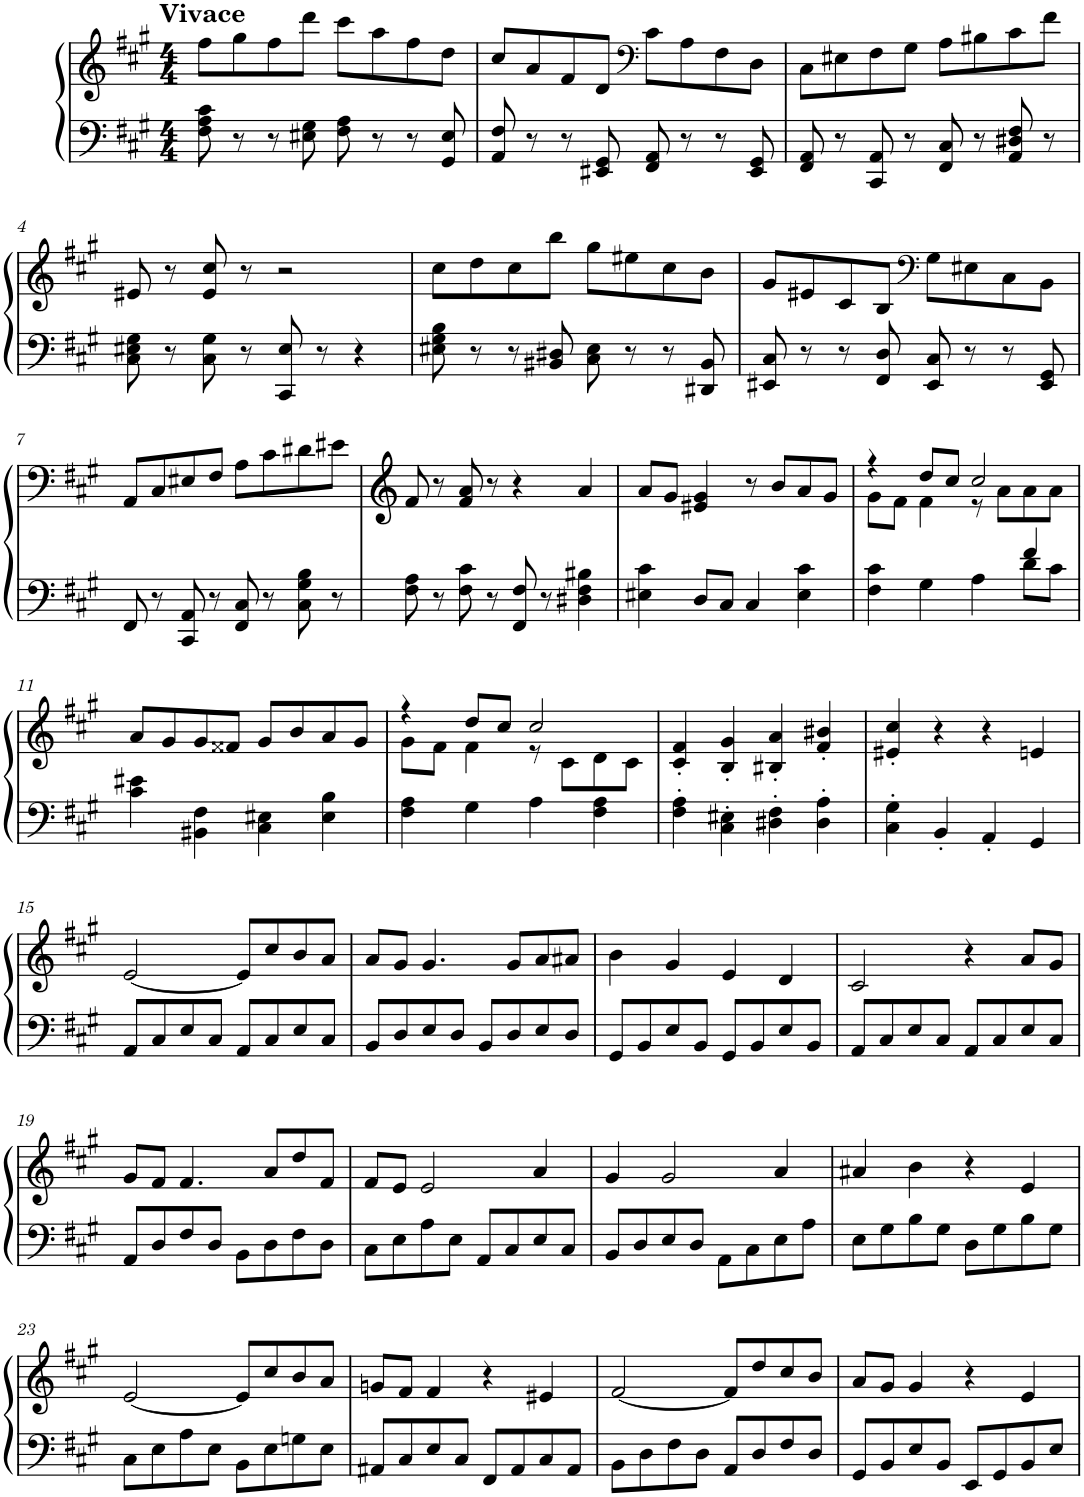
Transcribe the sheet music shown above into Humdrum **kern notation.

**kern	**kern
*part1	*part1
*staff2	*staff1
*I"Piano	*
*I'Pno.	*
*clefF4	*clefG2
*k[f#c#g#]	*k[f#c#g#]
*M4/4	*M4/4
=1	=1
!	!LO:TX:a:B:t=Vivace
8F#\ 8A\ 8c#\	8ff#\L
8r	8gg#\
8r	8ff#\
8E#X\ 8G#\	8ddd\J
8F#\ 8A\	8ccc#\L
8r	8aa\
8r	8ff#\
8GG#/ 8E#/	8dd\J
=2	=2
8AA/ 8F#/	8cc#/L
8r	8a/
8r	8f#/
8EE#X/ 8GG#/	8d/J
*	*clefF4
8FF#/ 8AA/	8c#\L
8r	8A\
8r	8F#\
8EE#/ 8GG#/	8D\J
=3	=3
8FF#/ 8AA/	8C#\L
8r	8E#X\
8CC#/ 8AA/	8F#\
8r	8G#\J
8FF#/ 8C#/	8A\L
8r	8B#X\
8AA/ 8D#X/ 8F#/	8c#\
8r	8f#\J
!!LO:LB:g=z
=4	=4
8C#\ 8E#X\ 8G#\	8e#X/
8r	8r
8C#\ 8G#\	8e#/ 8cc#/
8r	8r
8CC#/ 8E#/	2r
8r	.
4r	.
=5	=5
8E#X\ 8G#\ 8B\	8cc#\L
8r	8dd\
8r	8cc#\
8BB#X/ 8D#X/	8bb\J
8C#\ 8E#\	8gg#\L
8r	8ee#X\
8r	8cc#\
8DD#X/ 8BB#/	8b\J
=6	=6
8EE#X/ 8C#/	8g#/L
8r	8e#X/
8r	8c#/
8FF#/ 8D/	8B/J
*	*clefF4
8EE#/ 8C#/	8G#\L
8r	8E#X\
8r	8C#\
8EE#/ 8GG#/	8BB\J
!!LO:LB:g=z
=7	=7
8FF#/	8AA/L
8r	8C#/
8CC#/ 8AA/	8E#X/
8r	8F#/J
8FF#/ 8C#/	8A\L
8r	8c#\
8C#\ 8G#\ 8B\	8d#X\
8r	8e#X\J
=8	=8
8F#\ 8A\	8f#/
8r	8r
8F#\ 8c#\	8f#/ 8a/
8r	8r
8FF#/ 8F#/	4r
8r	.
4D#X\ 4F#\ 4B#X\	4a/
=9	=9
4E#X\ 4c#\	8a/L
.	8g#/J
8D/L	4e#X/ 4g#/
8C#/J	.
4C#/	8r
.	8b/L
4E#\ 4c#\	8a/
.	8g#/J
=10	=10
*^	*^
4F#\ 4c#\	2.ryy	4r	8g#\L
.	.	.	8f#\J
4G#\	.	8dd/L	4f#\
.	.	8cc#/J	.
4A\	.	2cc#/	8r
.	.	.	8a\L
4f#/	8d\L	.	8a\
.	8c#\J	.	8a\J
*v	*v	*	*
*	*v	*v
!!LO:LB:g=z
=11	=11
4c#\ 4e#X\	8a/L
.	8g#/
4BB#X\ 4F#\	8g#/
.	8f##X/J
4C#\ 4E#X\	8g#/L
.	8b/
4E#\ 4B\	8a/
.	8g#/J
=12	=12
*	*^
4F#\ 4A\	4r	8g#\L
.	.	8f#\J
4G#\	8dd/L	4f#\
.	8cc#/J	.
4A\	2cc#/	8r
.	.	8c#\L
4F#\ 4A\	.	8d\
.	.	8c#\J
*	*v	*v
=13	=13
4F#\' 4A\'	4c#/' 4f#/'
4C#\' 4E#X\'	4B/' 4g#/'
4D#X\' 4F#\'	4B#X/' 4a/'
4D#\' 4A\'	4f#/' 4b#X/'
=14	=14
4C#\' 4G#\'	4e#X/' 4cc#/'
4BB'/	4r
4AA'/	4r
4GG#/	4en/
!!LO:LB:g=z
=15	=15
8AA/L	[2e/
8C#/	.
8E/	.
8C#/J	.
8AA/L	8e/L]
8C#/	8cc#/
8E/	8b/
8C#/J	8a/J
=16	=16
8BB/L	8a/L
8D/	8g#/J
8E/	4.g#/
8D/J	.
8BB/L	.
8D/	8g#/L
8E/	8a/
8D/J	8a#X/J
=17	=17
8GG#/L	4b\
8BB/	.
8E/	4g#/
8BB/J	.
8GG#/L	4e/
8BB/	.
8E/	4d/
8BB/J	.
=18	=18
8AA/L	2c#/
8C#/	.
8E/	.
8C#/J	.
8AA/L	4r
8C#/	.
8E/	8a/L
8C#/J	8g#/J
!!LO:LB:g=z
=19	=19
8AA/L	8g#/L
8D/	8f#/J
8F#/	4.f#/
8D/J	.
8BB\L	.
8D\	8a/L
8F#\	8dd/
8D\J	8f#/J
=20	=20
8C#\L	8f#/L
8E\	8e/J
8A\	2e/
8E\J	.
8AA/L	.
8C#/	.
8E/	4a/
8C#/J	.
=21	=21
8BB/L	4g#/
8D/	.
8E/	2g#/
8D/J	.
8AA\L	.
8C#\	.
8E\	4a/
8A\J	.
=22	=22
8E\L	4a#X/
8G#\	.
8B\	4b\
8G#\J	.
8D\L	4r
8G#\	.
8B\	4e/
8G#\J	.
!!LO:LB:g=z
=23	=23
8C#\L	[2e/
8E\	.
8A\	.
8E\J	.
8BB\L	8e/L]
8E\	8cc#/
8Gn\	8b/
8E\J	8a/J
=24	=24
8AA#X/L	8gn/L
8C#/	8f#/J
8E/	4f#/
8C#/J	.
8FF#/L	4r
8AA#/	.
8C#/	4e#X/
8AA#/J	.
=25	=25
8BB\L	[2f#/
8D\	.
8F#\	.
8D\J	.
8AA/L	8f#/L]
8D/	8dd/
8F#/	8cc#/
8D/J	8b/J
=26	=26
8GG#/L	8a/L
8BB/	8g#/J
8E/	4g#/
8BB/J	.
8EE/L	4r
8GG#/	.
8BB/	4e/
8E/J	.
=	=
*-	*-
